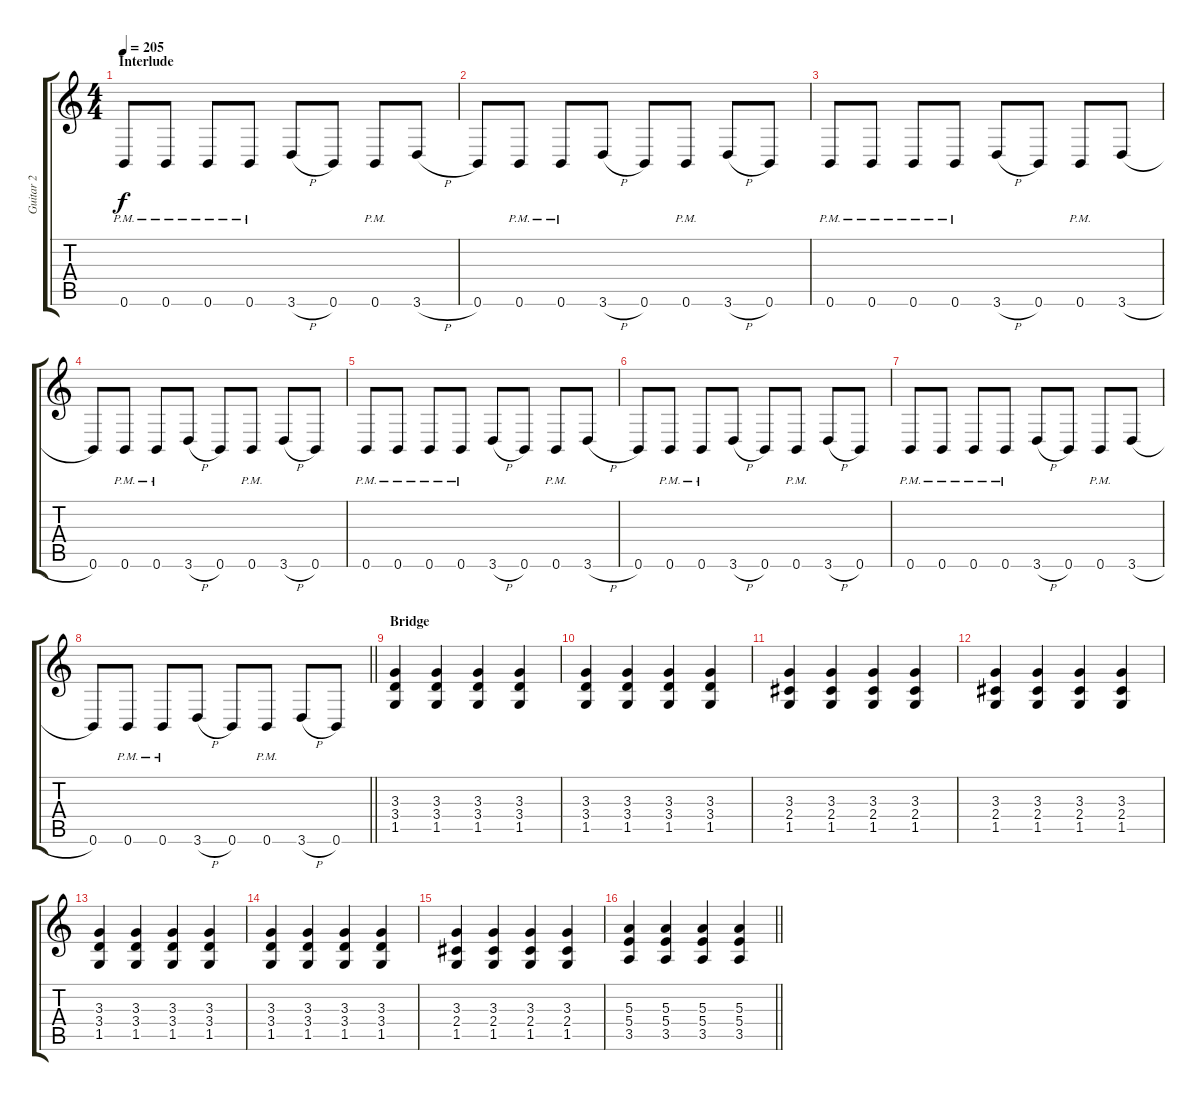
\track ("Guitar 2" "Guitar 2") {instrument overdrivenguitar}
\staff {score tabs}
\tuning (Db4 Ab3 E3 B2 Gb2 B1) {hide}
\ts (4 4)
\section ("" "Interlude")
\tempo 205
\clef g2
\ks c
0.6{pm}.8{dy f} 0.6{pm}.8 0.6{pm}.8 0.6{pm}.8 3.6{h}.8 0.6.8 0.6{pm}.8 3.6{h}.8 |
0.6.8 0.6{pm}.8 0.6{pm}.8 3.6{h}.8 0.6.8 0.6{pm}.8 3.6{h}.8 0.6.8 |
0.6{pm}.8 0.6{pm}.8 0.6{pm}.8 0.6{pm}.8 3.6{h}.8 0.6.8 0.6{pm}.8 3.6{h}.8 |
0.6.8 0.6{pm}.8 0.6{pm}.8 3.6{h}.8 0.6.8 0.6{pm}.8 3.6{h}.8 0.6.8 |
0.6{pm}.8 0.6{pm}.8 0.6{pm}.8 0.6{pm}.8 3.6{h}.8 0.6.8 0.6{pm}.8 3.6{h}.8 |
0.6.8 0.6{pm}.8 0.6{pm}.8 3.6{h}.8 0.6.8 0.6{pm}.8 3.6{h}.8 0.6.8 |
0.6{pm}.8 0.6{pm}.8 0.6{pm}.8 0.6{pm}.8 3.6{h}.8 0.6.8 0.6{pm}.8 3.6{h}.8 |
\barLineRight lightlight
0.6.8 0.6{pm}.8 0.6{pm}.8 3.6{h}.8 0.6.8 0.6{pm}.8 3.6{h}.8 0.6.8 |
\section ("" "Bridge")
(3.3 3.4 1.5).4 (3.3 3.4 1.5).4 (3.3 3.4 1.5).4 (3.3 3.4 1.5).4 |
(3.3 3.4 1.5).4 (3.3 3.4 1.5).4 (3.3 3.4 1.5).4 (3.3 3.4 1.5).4 |
(3.3 2.4 1.5).4 (3.3 2.4 1.5).4 (3.3 2.4 1.5).4 (3.3 2.4 1.5).4 |
(3.3 2.4 1.5).4 (3.3 2.4 1.5).4 (3.3 2.4 1.5).4 (3.3 2.4 1.5).4 |
(3.3 3.4 1.5).4 (3.3 3.4 1.5).4 (3.3 3.4 1.5).4 (3.3 3.4 1.5).4 |
(3.3 3.4 1.5).4 (3.3 3.4 1.5).4 (3.3 3.4 1.5).4 (3.3 3.4 1.5).4 |
(3.3 2.4 1.5).4 (3.3 2.4 1.5).4 (3.3 2.4 1.5).4 (3.3 2.4 1.5).4 |
\barLineRight lightlight
(5.3 5.4 3.5).4 (5.3 5.4 3.5).4 (5.3 5.4 3.5).4 (5.3 5.4 3.5).4
